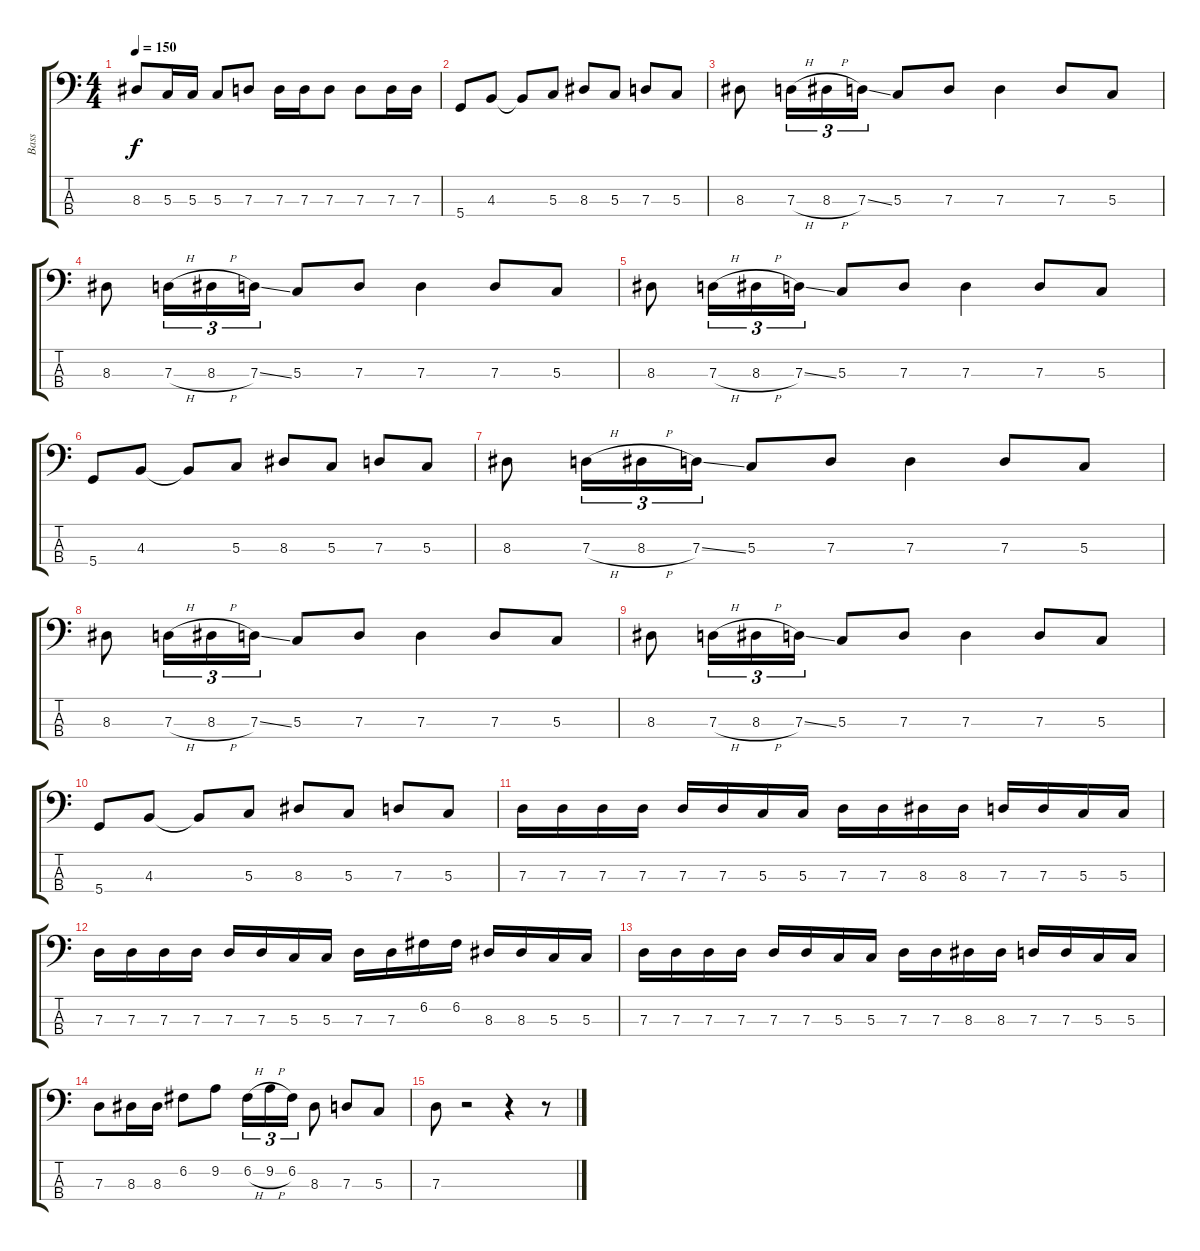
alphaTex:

\track ("Bass" "Bass") {instrument electricbasspick}
\staff {score tabs}
\tuning (F2 C2 G1 D1) {hide}
\ts (4 4)
\tempo 150
\clef f4
\ks c
8.3.8{dy f} 5.3.16 5.3.16 5.3.8 7.3.8 7.3.16 7.3.16 7.3.8 7.3.8 7.3.16 7.3.16 |
5.4.8 4.3.8 4.3{t}.8 5.3.8 8.3.8 5.3.8 7.3.8 5.3.8 |
8.3.8 7.3{h}.16{tu (3 2)} 8.3{h}.16{tu (3 2)} 7.3{ss}.16{tu (3 2)} 5.3.8 7.3.8 7.3.4 7.3.8 5.3.8 |
8.3.8 7.3{h}.16{tu (3 2)} 8.3{h}.16{tu (3 2)} 7.3{ss}.16{tu (3 2)} 5.3.8 7.3.8 7.3.4 7.3.8 5.3.8 |
8.3.8 7.3{h}.16{tu (3 2)} 8.3{h}.16{tu (3 2)} 7.3{ss}.16{tu (3 2)} 5.3.8 7.3.8 7.3.4 7.3.8 5.3.8 |
5.4.8 4.3.8 4.3{t}.8 5.3.8 8.3.8 5.3.8 7.3.8 5.3.8 |
8.3.8 7.3{h}.16{tu (3 2)} 8.3{h}.16{tu (3 2)} 7.3{ss}.16{tu (3 2)} 5.3.8 7.3.8 7.3.4 7.3.8 5.3.8 |
8.3.8 7.3{h}.16{tu (3 2)} 8.3{h}.16{tu (3 2)} 7.3{ss}.16{tu (3 2)} 5.3.8 7.3.8 7.3.4 7.3.8 5.3.8 |
8.3.8 7.3{h}.16{tu (3 2)} 8.3{h}.16{tu (3 2)} 7.3{ss}.16{tu (3 2)} 5.3.8 7.3.8 7.3.4 7.3.8 5.3.8 |
5.4.8 4.3.8 4.3{t}.8 5.3.8 8.3.8 5.3.8 7.3.8 5.3.8 |
\section ("" "")
7.3.16 7.3.16 7.3.16 7.3.16 7.3.16 7.3.16 5.3.16 5.3.16 7.3.16 7.3.16 8.3.16 8.3.16 7.3.16 7.3.16 5.3.16 5.3.16 |
7.3.16 7.3.16 7.3.16 7.3.16 7.3.16 7.3.16 5.3.16 5.3.16 7.3.16 7.3.16 6.2.16 6.2.16 8.3.16 8.3.16 5.3.16 5.3.16 |
7.3.16 7.3.16 7.3.16 7.3.16 7.3.16 7.3.16 5.3.16 5.3.16 7.3.16 7.3.16 8.3.16 8.3.16 7.3.16 7.3.16 5.3.16 5.3.16 |
7.3.8 8.3.16 8.3.16 6.2.8 9.2.8 6.2{h}.16{tu (3 2)} 9.2{h}.16{tu (3 2)} 6.2.16{tu (3 2)} 8.3.8 7.3.8 5.3.8 |
7.3.8 r.2 r.4 r.8
